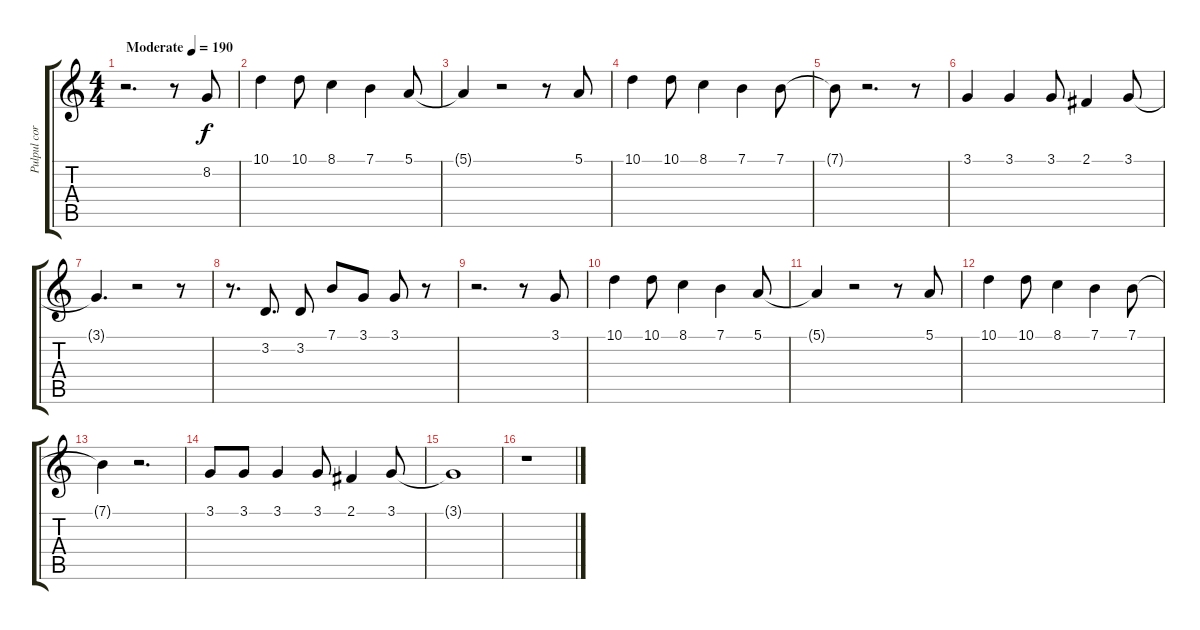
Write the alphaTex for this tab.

\track ("Pulpul cordes vocales" "Pulpul cor") {instrument cello}
\staff {score tabs}
\tuning (E4 B3 G3 D3 A2 E2) {hide}
\ts (4 4)
\tempo (190 "Moderate")
\clef g2
\ks c
r.2{d dy f instrument cello} r.8 8.2.8 |
10.1.4 10.1.8 8.1.4 7.1.4 5.1.8 |
5.1{t}.4 r.2 r.8 5.1.8 |
10.1.4 10.1.8 8.1.4 7.1.4 7.1.8 |
7.1{t}.8 r.2{d} r.8 |
3.1.4 3.1.4 3.1.8 2.1.4 3.1.8 |
3.1{t}.4{d} r.2 r.8 |
r.8{d} 3.2.8{d} 3.2.8 7.1.8 3.1.8 3.1.8 r.8 |
r.2{d} r.8 3.1.8 |
10.1.4 10.1.8 8.1.4 7.1.4 5.1.8 |
5.1{t}.4 r.2 r.8 5.1.8 |
10.1.4 10.1.8 8.1.4 7.1.4 7.1.8 |
7.1{t}.4 r.2{d} |
3.1.8 3.1.8 3.1.4 3.1.8 2.1.4 3.1.8 |
3.1{t}.1 |
r.1
